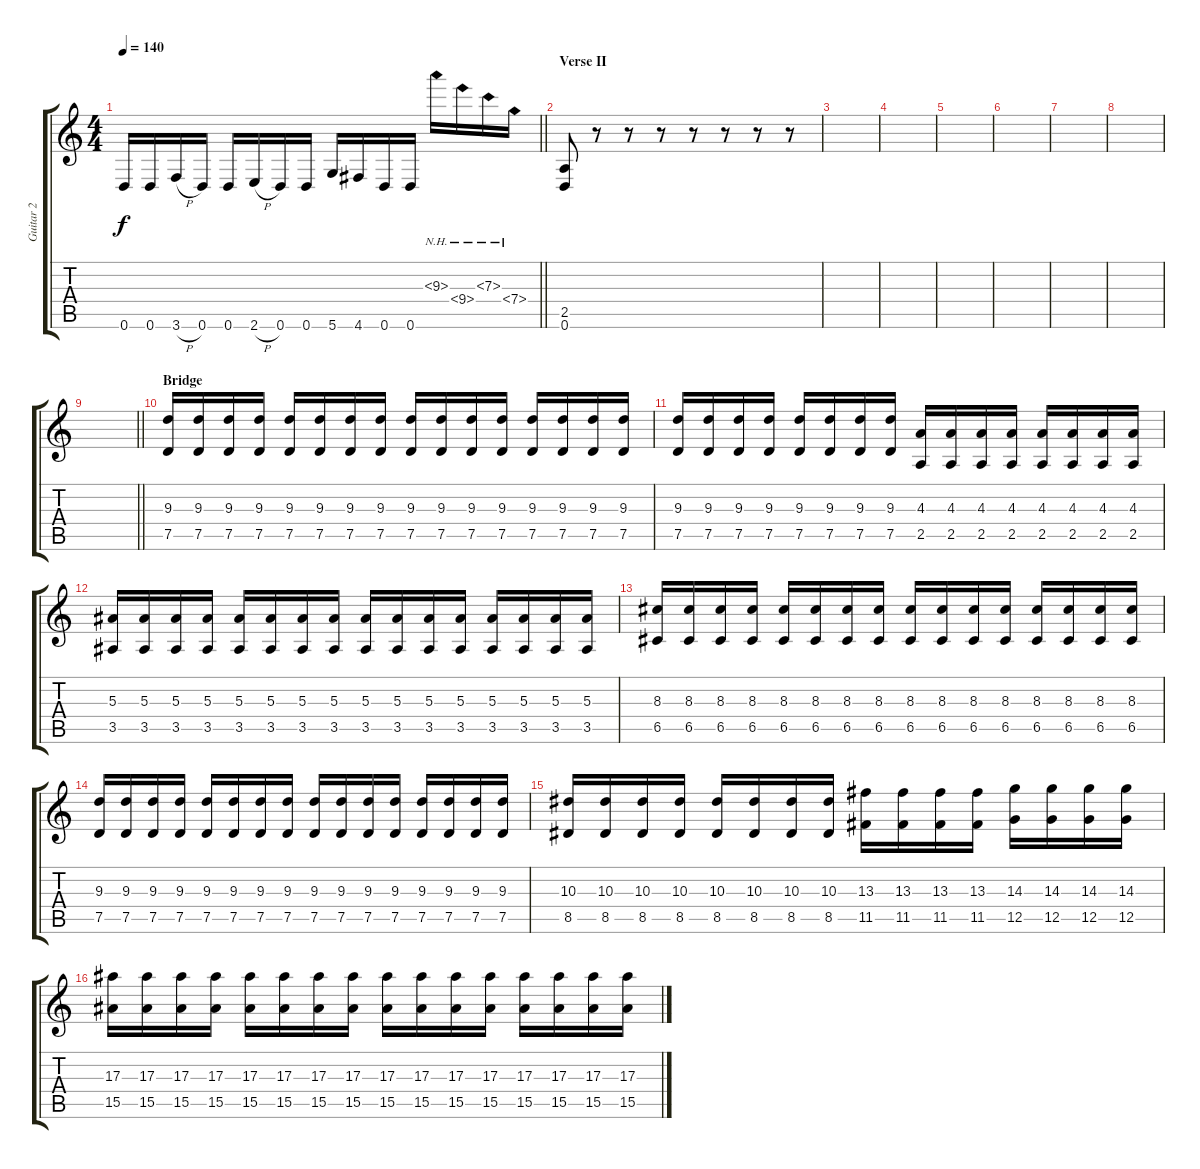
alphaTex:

\track ("Guitar 2" "Guitar 2") {instrument overdrivenguitar}
\staff {score tabs}
\tuning (D4 A3 F3 C3 G2 D2) {hide}
\ts (4 4)
\tempo 140
\clef g2
\barLineRight lightlight
\ks c
0.6.16{dy f} 0.6.16 3.6{h}.16 0.6.16 0.6.16 2.6{h}.16 0.6.16 0.6.16 5.6.16 4.6.16 0.6.16 0.6.16 9.3{nh}.16 9.4{nh}.16 7.3{nh}.16 7.4{nh}.16 |
\section ("" "Verse II")
(2.5 0.6).8 r.8 r.8 r.8 r.8 r.8 r.8 r.8 |
|
|
|
|
|
|
\barLineRight lightlight
|
\section ("" "Bridge")
(9.3 7.5).16 (9.3 7.5).16 (9.3 7.5).16 (9.3 7.5).16 (9.3 7.5).16 (9.3 7.5).16 (9.3 7.5).16 (9.3 7.5).16 (9.3 7.5).16 (9.3 7.5).16 (9.3 7.5).16 (9.3 7.5).16 (9.3 7.5).16 (9.3 7.5).16 (9.3 7.5).16 (9.3 7.5).16 |
(9.3 7.5).16 (9.3 7.5).16 (9.3 7.5).16 (9.3 7.5).16 (9.3 7.5).16 (9.3 7.5).16 (9.3 7.5).16 (9.3 7.5).16 (4.3 2.5).16 (4.3 2.5).16 (4.3 2.5).16 (4.3 2.5).16 (4.3 2.5).16 (4.3 2.5).16 (4.3 2.5).16 (4.3 2.5).16 |
(5.3 3.5).16 (5.3 3.5).16 (5.3 3.5).16 (5.3 3.5).16 (5.3 3.5).16 (5.3 3.5).16 (5.3 3.5).16 (5.3 3.5).16 (5.3 3.5).16 (5.3 3.5).16 (5.3 3.5).16 (5.3 3.5).16 (5.3 3.5).16 (5.3 3.5).16 (5.3 3.5).16 (5.3 3.5).16 |
(8.3 6.5).16 (8.3 6.5).16 (8.3 6.5).16 (8.3 6.5).16 (8.3 6.5).16 (8.3 6.5).16 (8.3 6.5).16 (8.3 6.5).16 (8.3 6.5).16 (8.3 6.5).16 (8.3 6.5).16 (8.3 6.5).16 (8.3 6.5).16 (8.3 6.5).16 (8.3 6.5).16 (8.3 6.5).16 |
(9.3 7.5).16 (9.3 7.5).16 (9.3 7.5).16 (9.3 7.5).16 (9.3 7.5).16 (9.3 7.5).16 (9.3 7.5).16 (9.3 7.5).16 (9.3 7.5).16 (9.3 7.5).16 (9.3 7.5).16 (9.3 7.5).16 (9.3 7.5).16 (9.3 7.5).16 (9.3 7.5).16 (9.3 7.5).16 |
(10.3 8.5).16 (10.3 8.5).16 (10.3 8.5).16 (10.3 8.5).16 (10.3 8.5).16 (10.3 8.5).16 (10.3 8.5).16 (10.3 8.5).16 (13.3 11.5).16 (13.3 11.5).16 (13.3 11.5).16 (13.3 11.5).16 (14.3 12.5).16 (14.3 12.5).16 (14.3 12.5).16 (14.3 12.5).16 |
(17.3 15.5).16 (17.3 15.5).16 (17.3 15.5).16 (17.3 15.5).16 (17.3 15.5).16 (17.3 15.5).16 (17.3 15.5).16 (17.3 15.5).16 (17.3 15.5).16 (17.3 15.5).16 (17.3 15.5).16 (17.3 15.5).16 (17.3 15.5).16 (17.3 15.5).16 (17.3 15.5).16 (17.3 15.5).16
